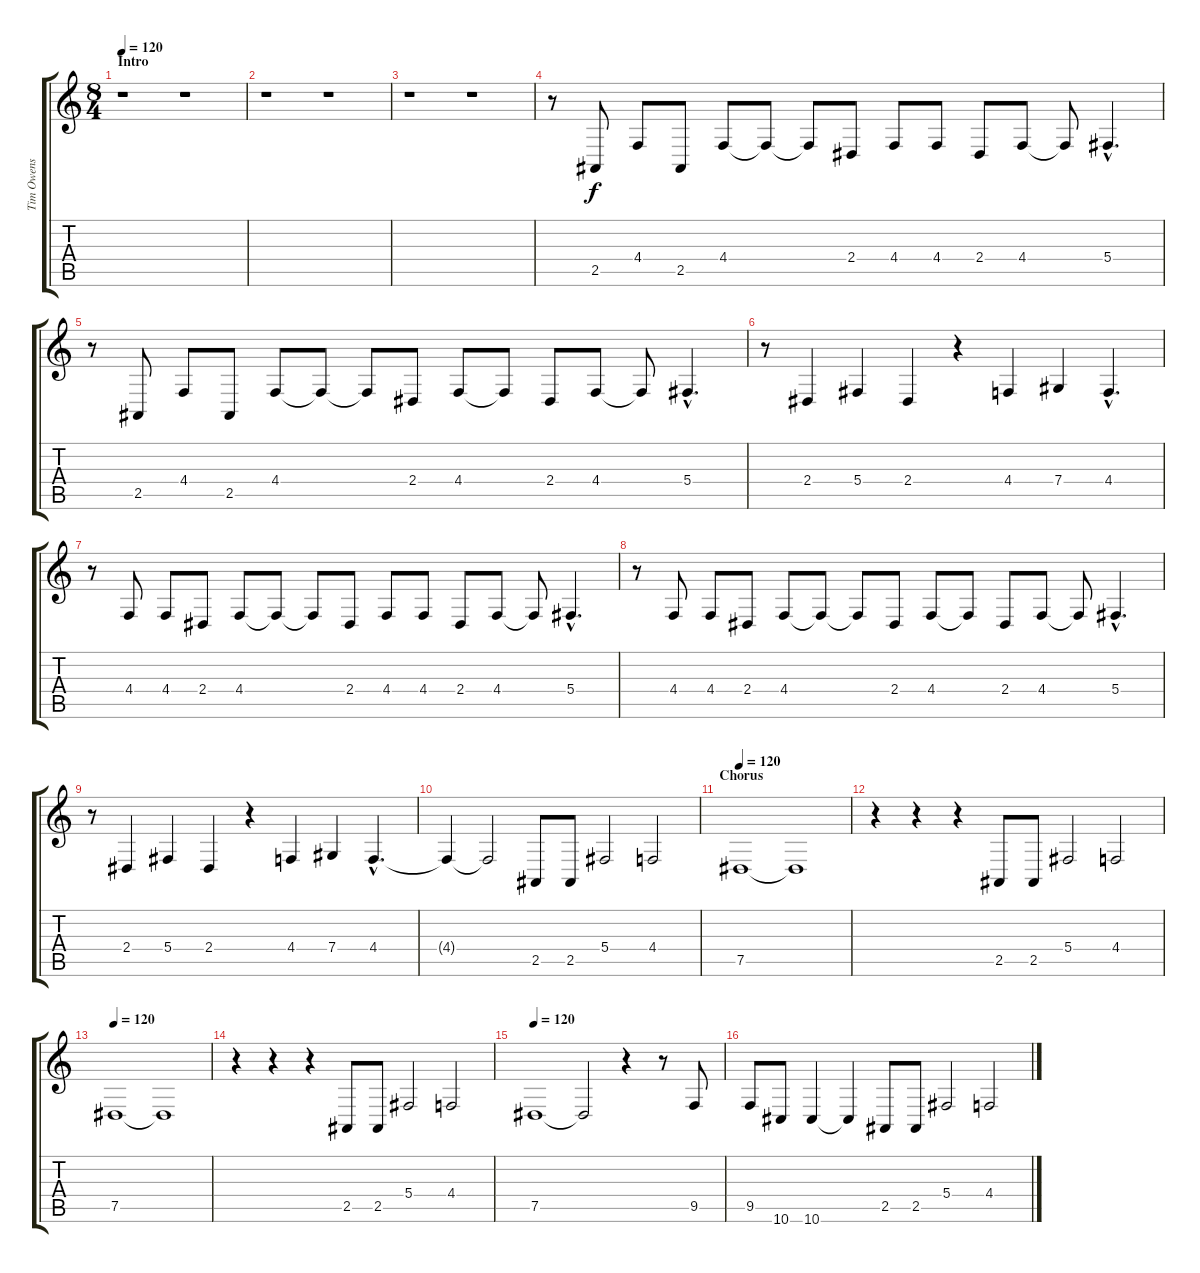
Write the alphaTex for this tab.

\track ("Tim Owens - Voice" "Tim Owens ") {instrument harmonica}
\staff {score tabs}
\tuning (Eb4 Bb3 Gb3 Db3 Ab2 Eb2) {hide}
\ts (8 4)
\section ("" "Intro")
\tempo 120
\tempo 110
\tempo 120
\clef g2
\ks c
r.1{dy f instrument harmonica} r.1 |
r.1 r.1 |
r.1 r.1 |
r.8 2.5.8 4.4.8 2.5.8 4.4.8 4.4{t}.8 4.4{t}.8 2.4.8 4.4.8 4.4.8 2.4.8 4.4.8 4.4{t}.8 5.4{hac}.4{d} |
r.8 2.5.8 4.4.8 2.5.8 4.4.8 4.4{t}.8 4.4{t}.8 2.4.8 4.4.8 4.4{t}.8 2.4.8 4.4.8 4.4{t}.8 5.4{hac}.4{d} |
r.8 2.4.4 5.4.4 2.4.4 r.4 4.4.4 7.4.4 4.4{hac}.4{d} |
r.8 4.4.8 4.4.8 2.4.8 4.4.8 4.4{t}.8 4.4{t}.8 2.4.8 4.4.8 4.4.8 2.4.8 4.4.8 4.4{t}.8 5.4{hac}.4{d} |
r.8 4.4.8 4.4.8 2.4.8 4.4.8 4.4{t}.8 4.4{t}.8 2.4.8 4.4.8 4.4{t}.8 2.4.8 4.4.8 4.4{t}.8 5.4{hac}.4{d} |
r.8 2.4.4 5.4.4 2.4.4 r.4 4.4.4 7.4.4 4.4{hac}.4{d} |
4.4{t}.4 4.4{t}.2 2.5.8 2.5.8 5.4.2 4.4.2 |
\section ("" "Chorus")
\tempo 120
7.5.1 7.5{t}.1 |
r.4 r.4 r.4 2.5.8 2.5.8 5.4.2 4.4.2 |
\tempo 120
7.5.1 7.5{t}.1 |
r.4 r.4 r.4 2.5.8 2.5.8 5.4.2 4.4.2 |
\tempo 120
7.5.1 7.5{t}.2 r.4 r.8 9.5.8 |
9.5.8 10.6.8 10.6.4 10.6{t}.4 2.5.8 2.5.8 5.4.2 4.4.2
